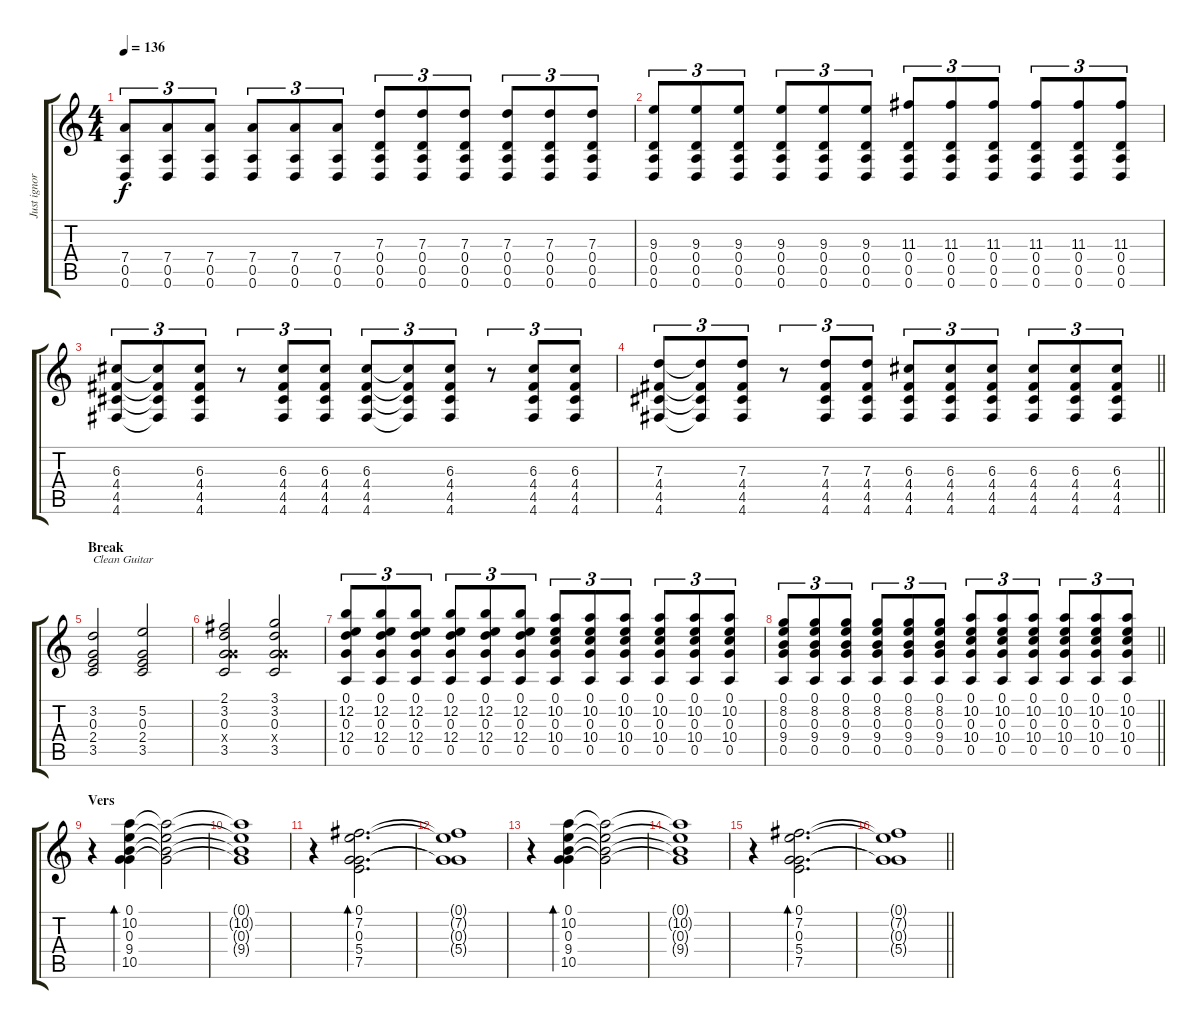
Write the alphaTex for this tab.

\track ("Just ignore this Track" "Just ignor") {instrument electricguitarclean}
\staff {score tabs}
\tuning (E4 B3 G3 D3 A2 D2) {hide}
\ts (4 4)
\tempo 136
\clef g2
\ks c
(7.4 0.5 0.6).8{tu (3 2) dy f} (7.4 0.5 0.6).8{tu (3 2)} (7.4 0.5 0.6).8{tu (3 2)} (7.4 0.5 0.6).8{tu (3 2)} (7.4 0.5 0.6).8{tu (3 2)} (7.4 0.5 0.6).8{tu (3 2)} (7.3 0.4 0.5 0.6).8{tu (3 2)} (7.3 0.4 0.5 0.6).8{tu (3 2)} (7.3 0.4 0.5 0.6).8{tu (3 2)} (7.3 0.4 0.5 0.6).8{tu (3 2)} (7.3 0.4 0.5 0.6).8{tu (3 2)} (7.3 0.4 0.5 0.6).8{tu (3 2)} |
(9.3 0.4 0.5 0.6).8{tu (3 2)} (9.3 0.4 0.5 0.6).8{tu (3 2)} (9.3 0.4 0.5 0.6).8{tu (3 2)} (9.3 0.4 0.5 0.6).8{tu (3 2)} (9.3 0.4 0.5 0.6).8{tu (3 2)} (9.3 0.4 0.5 0.6).8{tu (3 2)} (11.3 0.4 0.5 0.6).8{tu (3 2)} (11.3 0.4 0.5 0.6).8{tu (3 2)} (11.3 0.4 0.5 0.6).8{tu (3 2)} (11.3 0.4 0.5 0.6).8{tu (3 2)} (11.3 0.4 0.5 0.6).8{tu (3 2)} (11.3 0.4 0.5 0.6).8{tu (3 2)} |
(6.3 4.4 4.5 4.6).8{tu (3 2) instrument overdrivenguitar} (6.3{t} 4.4{t} 4.5{t} 4.6{t}).8{tu (3 2)} (6.3 4.4 4.5 4.6).8{tu (3 2)} r.8{tu (3 2)} (6.3 4.4 4.5 4.6).8{tu (3 2)} (6.3 4.4 4.5 4.6).8{tu (3 2)} (6.3 4.4 4.5 4.6).8{tu (3 2)} (6.3{t} 4.4{t} 4.5{t} 4.6{t}).8{tu (3 2)} (6.3 4.4 4.5 4.6).8{tu (3 2)} r.8{tu (3 2)} (6.3 4.4 4.5 4.6).8{tu (3 2)} (6.3 4.4 4.5 4.6).8{tu (3 2)} |
\barLineRight lightlight
(7.3 4.4 4.5 4.6).8{tu (3 2)} (7.3{t} 4.4{t} 4.5{t} 4.6{t}).8{tu (3 2)} (7.3 4.4 4.5 4.6).8{tu (3 2)} r.8{tu (3 2)} (7.3 4.4 4.5 4.6).8{tu (3 2)} (7.3 4.4 4.5 4.6).8{tu (3 2)} (6.3 4.4 4.5 4.6).8{tu (3 2)} (6.3 4.4 4.5 4.6).8{tu (3 2)} (6.3 4.4 4.5 4.6).8{tu (3 2)} (6.3 4.4 4.5 4.6).8{tu (3 2)} (6.3 4.4 4.5 4.6).8{tu (3 2)} (6.3 4.4 4.5 4.6).8{tu (3 2)} |
\section ("" "Break")
(3.2 0.3 2.4 3.5).2{txt "Clean Guitar" instrument electricguitarclean} (5.2 0.3 2.4 3.5).2 |
(2.1 3.2 0.3 5.4{x} 3.5).2 (3.1 3.2 0.3 5.4{x} 3.5).2 |
(0.1 12.2 0.3 12.4 0.5).8{tu (3 2)} (0.1 12.2 0.3 12.4 0.5).8{tu (3 2)} (0.1 12.2 0.3 12.4 0.5).8{tu (3 2)} (0.1 12.2 0.3 12.4 0.5).8{tu (3 2)} (0.1 12.2 0.3 12.4 0.5).8{tu (3 2)} (0.1 12.2 0.3 12.4 0.5).8{tu (3 2)} (0.1 10.2 0.3 10.4 0.5).8{tu (3 2)} (0.1 10.2 0.3 10.4 0.5).8{tu (3 2)} (0.1 10.2 0.3 10.4 0.5).8{tu (3 2)} (0.1 10.2 0.3 10.4 0.5).8{tu (3 2)} (0.1 10.2 0.3 10.4 0.5).8{tu (3 2)} (0.1 10.2 0.3 10.4 0.5).8{tu (3 2)} |
\barLineRight lightlight
(0.1 8.2 0.3 9.4 0.5).8{tu (3 2)} (0.1 8.2 0.3 9.4 0.5).8{tu (3 2)} (0.1 8.2 0.3 9.4 0.5).8{tu (3 2)} (0.1 8.2 0.3 9.4 0.5).8{tu (3 2)} (0.1 8.2 0.3 9.4 0.5).8{tu (3 2)} (0.1 8.2 0.3 9.4 0.5).8{tu (3 2)} (0.1 10.2 0.3 10.4 0.5).8{tu (3 2)} (0.1 10.2 0.3 10.4 0.5).8{tu (3 2)} (0.1 10.2 0.3 10.4 0.5).8{tu (3 2)} (0.1 10.2 0.3 10.4 0.5).8{tu (3 2)} (0.1 10.2 0.3 10.4 0.5).8{tu (3 2)} (0.1 10.2 0.3 10.4 0.5).8{tu (3 2)} |
\section ("" "Vers")
r.4 (0.1 10.2 0.3 9.4 10.5).4{bd 240} (0.1{t} 10.2{t} 0.3{t} 9.4{t}).2 |
(0.1{t} 10.2{t} 0.3{t} 9.4{t}).1 |
r.4 (0.1 7.2 0.3 5.4 7.5).2{d bd 240} |
(0.1{t} 7.2{t} 0.3{t} 5.4{t}).1 |
r.4 (0.1 10.2 0.3 9.4 10.5).4{bd 240} (0.1{t} 10.2{t} 0.3{t} 9.4{t}).2 |
(0.1{t} 10.2{t} 0.3{t} 9.4{t}).1 |
r.4 (0.1 7.2 0.3 5.4 7.5).2{d bd 240} |
\barLineRight lightlight
(0.1{t} 7.2{t} 0.3{t} 5.4{t}).1
